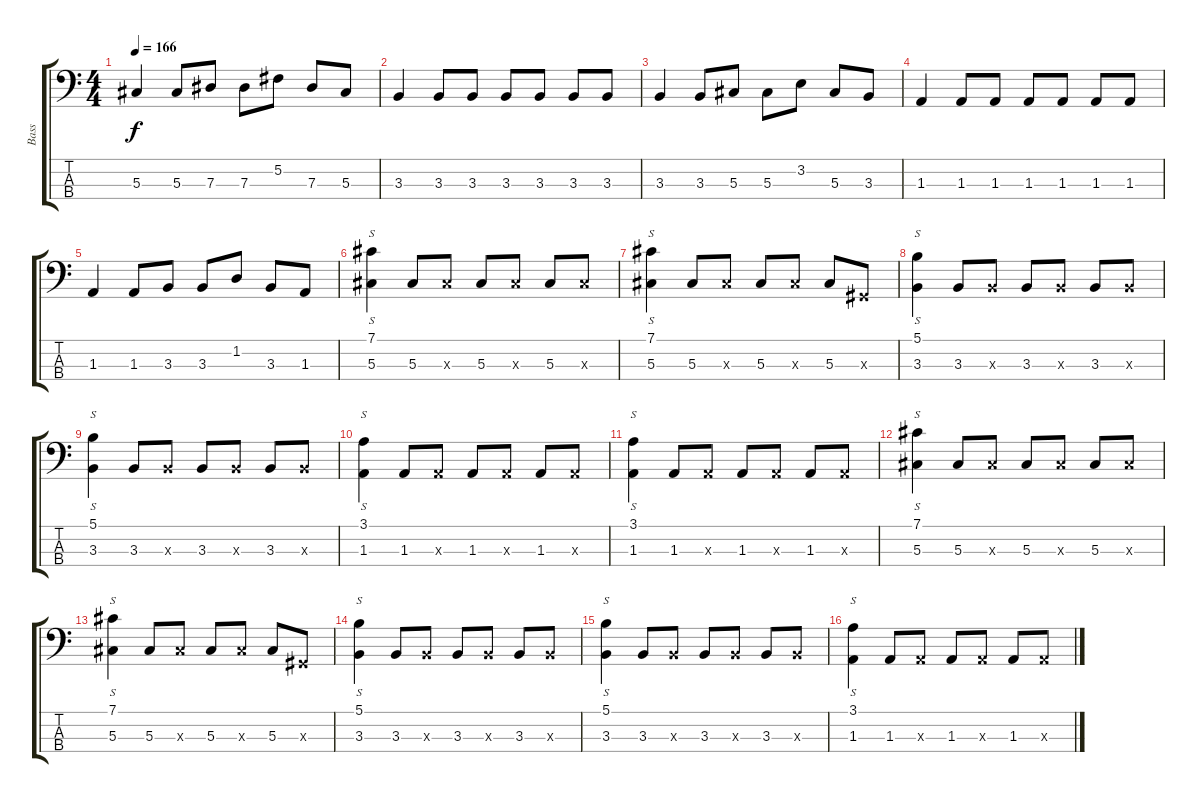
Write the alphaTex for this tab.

\track ("Bass" "Bass") {instrument electricbasspick}
\staff {score tabs}
\tuning (Gb2 Db2 Ab1 Eb1) {hide}
\ts (4 4)
\tempo 166
\clef f4
\ks c
5.3.4{dy f} 5.3.8 7.3.8 7.3.8 5.2.8 7.3.8 5.3.8 |
3.3.4 3.3.8 3.3.8 3.3.8 3.3.8 3.3.8 3.3.8 |
3.3.4 3.3.8 5.3.8 5.3.8 3.2.8 5.3.8 3.3.8 |
1.3.4 1.3.8 1.3.8 1.3.8 1.3.8 1.3.8 1.3.8 |
1.3.4 1.3.8 3.3.8 3.3.8 1.2.8 3.3.8 1.3.8 |
(7.1 5.3).4{s} 5.3.8 5.3{x}.8 5.3.8 5.3{x}.8 5.3.8 5.3{x}.8 |
(7.1 5.3).4{s} 5.3.8 5.3{x}.8 5.3.8 5.3{x}.8 5.3.8 0.3{x}.8 |
(5.1 3.3).4{s} 3.3.8 3.3{x}.8 3.3.8 3.3{x}.8 3.3.8 3.3{x}.8 |
(5.1 3.3).4{s} 3.3.8 3.3{x}.8 3.3.8 3.3{x}.8 3.3.8 3.3{x}.8 |
(3.1 1.3).4{s} 1.3.8 1.3{x}.8 1.3.8 1.3{x}.8 1.3.8 1.3{x}.8 |
(3.1 1.3).4{s} 1.3.8 1.3{x}.8 1.3.8 1.3{x}.8 1.3.8 1.3{x}.8 |
(7.1 5.3).4{s} 5.3.8 5.3{x}.8 5.3.8 5.3{x}.8 5.3.8 5.3{x}.8 |
(7.1 5.3).4{s} 5.3.8 5.3{x}.8 5.3.8 5.3{x}.8 5.3.8 0.3{x}.8 |
(5.1 3.3).4{s} 3.3.8 3.3{x}.8 3.3.8 3.3{x}.8 3.3.8 3.3{x}.8 |
(5.1 3.3).4{s} 3.3.8 3.3{x}.8 3.3.8 3.3{x}.8 3.3.8 3.3{x}.8 |
(3.1 1.3).4{s} 1.3.8 1.3{x}.8 1.3.8 1.3{x}.8 1.3.8 1.3{x}.8
